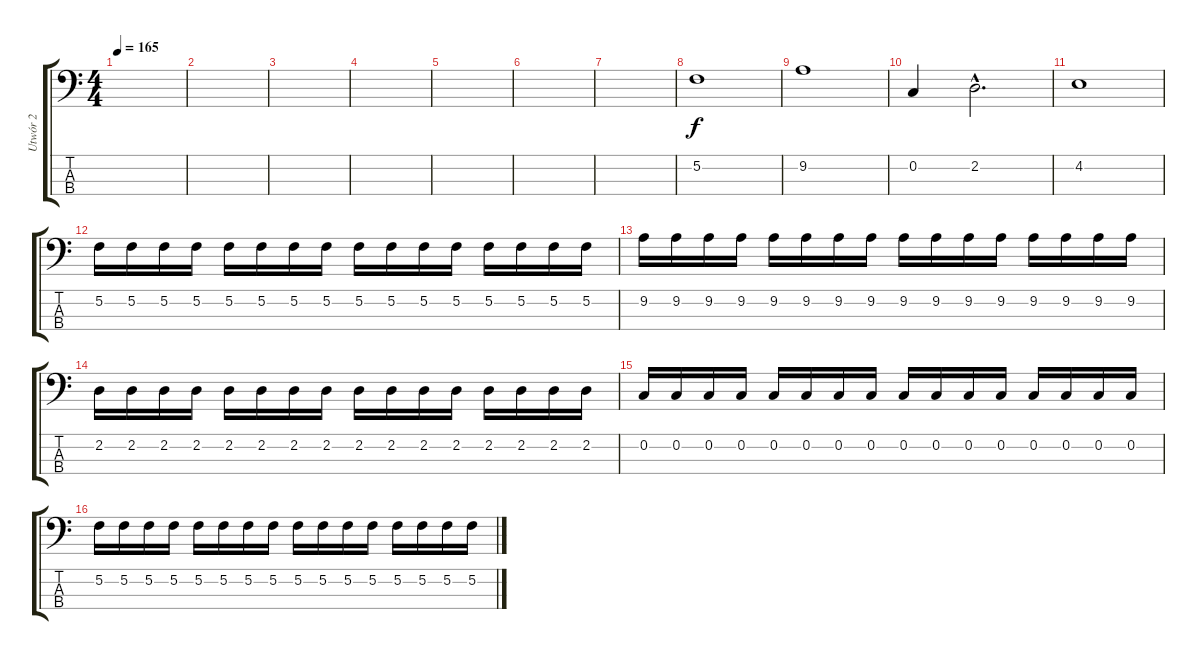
\track ("Utwór 2" "Utwór 2") {instrument electricbassfinger}
\staff {score tabs}
\tuning (F2 C2 G1 D1) {hide}
\ts (4 4)
\tempo 165
\clef f4
\ks c
|
|
|
|
|
|
|
5.2.1 |
9.2.1 |
0.2.4 2.2{hac}.2{d} |
4.2.1 |
5.2.16{dy f} 5.2.16 5.2.16 5.2.16 5.2.16 5.2.16 5.2.16 5.2.16 5.2.16 5.2.16 5.2.16 5.2.16 5.2.16 5.2.16 5.2.16 5.2.16 |
9.2.16 9.2.16 9.2.16 9.2.16 9.2.16 9.2.16 9.2.16 9.2.16 9.2.16 9.2.16 9.2.16 9.2.16 9.2.16 9.2.16 9.2.16 9.2.16 |
2.2.16 2.2.16 2.2.16 2.2.16 2.2.16 2.2.16 2.2.16 2.2.16 2.2.16 2.2.16 2.2.16 2.2.16 2.2.16 2.2.16 2.2.16 2.2.16 |
0.2.16 0.2.16 0.2.16 0.2.16 0.2.16 0.2.16 0.2.16 0.2.16 0.2.16 0.2.16 0.2.16 0.2.16 0.2.16 0.2.16 0.2.16 0.2.16 |
5.2.16 5.2.16 5.2.16 5.2.16 5.2.16 5.2.16 5.2.16 5.2.16 5.2.16 5.2.16 5.2.16 5.2.16 5.2.16 5.2.16 5.2.16 5.2.16
